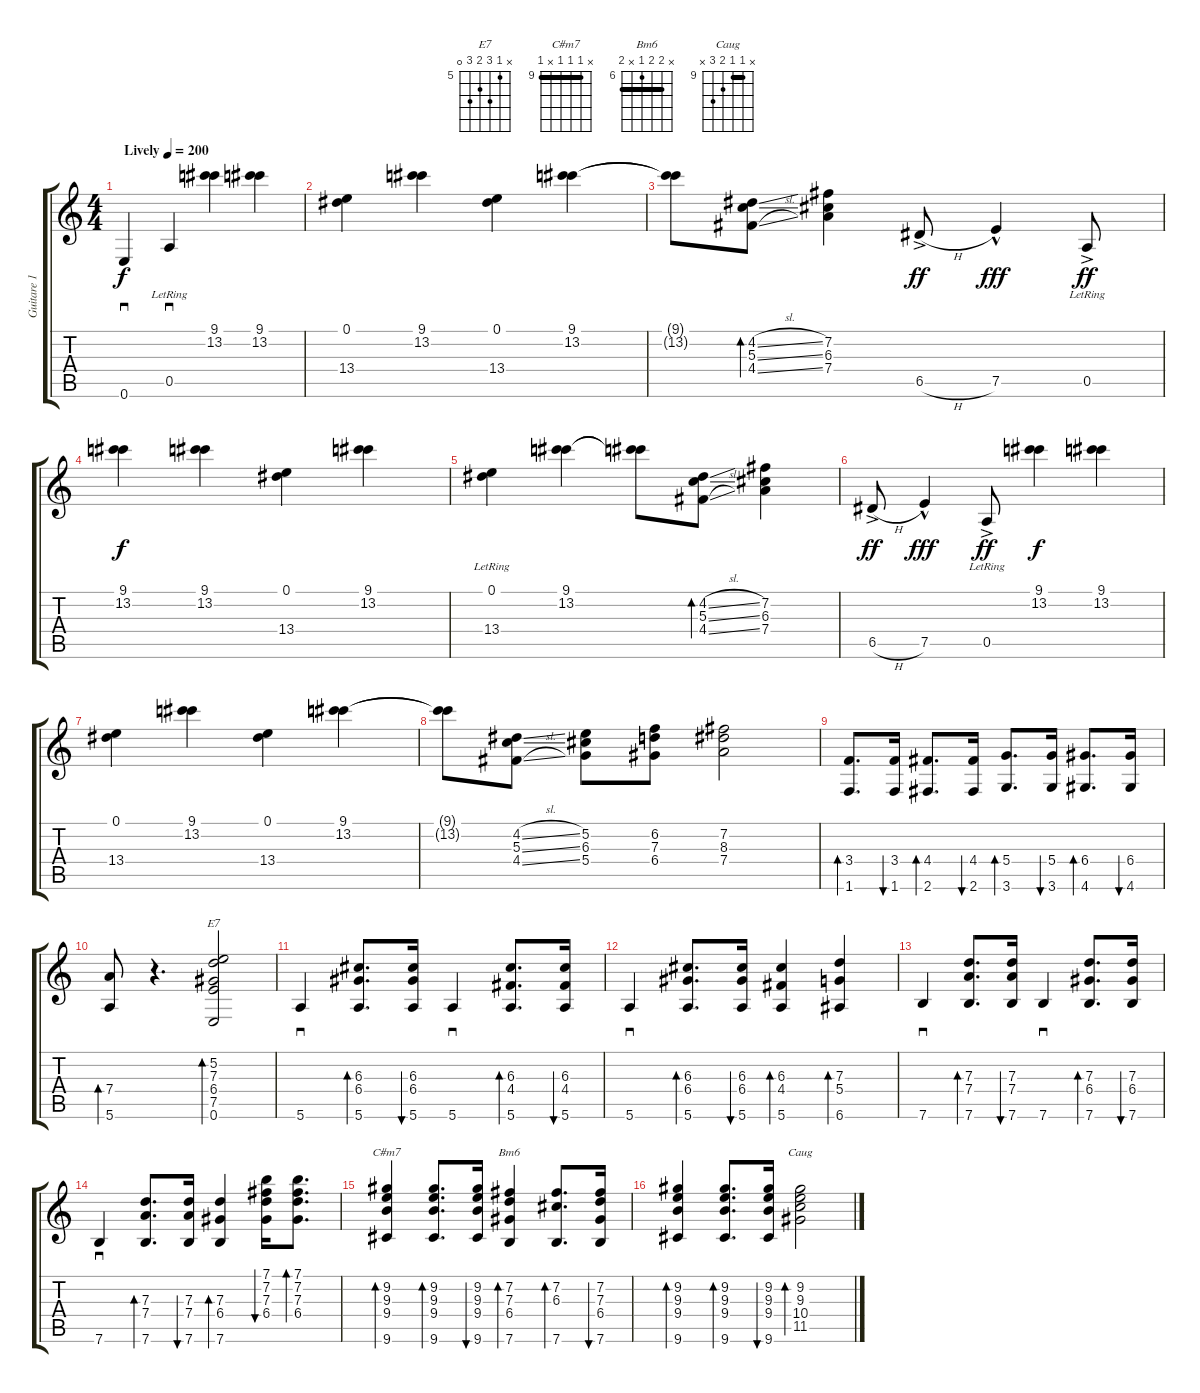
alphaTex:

\track ("Guitare 1" "Guitare 1") {instrument acousticguitarnylon}
\staff {score tabs}
\tuning (E4 B3 G3 D3 A2 E2) {hide}
\chord ("E7" x 5 7 6 7 0) {firstfret 5}
\chord ("C#m7" x 9 9 9 x 9) {firstfret 9 barre 9}
\chord ("Bm6" x 7 7 6 x 7) {firstfret 6 barre 7}
\chord ("Caug" x 9 9 10 11 x) {firstfret 9 barre 9}
\ts (4 4)
\tempo (200 "Lively")
\clef g2
\ks c
0.6.4{sd dy f instrument acousticguitarnylon} 0.5{lr}.4{sd} (9.1 13.2).4 (9.1 13.2).4 |
(0.1 13.4).4 (9.1 13.2).4 (0.1 13.4).4 (9.1 13.2).4 |
(9.1{t} 13.2{t}).8 (4.2{sl} 5.3{sl} 4.4{sl}).8{bd 60} (7.2 6.3 7.4).4 6.5{h ac}.8{dy ff} 7.5{hac}.4{dy fff} 0.5{ac lr}.8{dy ff} |
(9.1 13.2).4{dy f} (9.1 13.2).4 (0.1 13.4).4 (9.1 13.2).4 |
(0.1 13.4{lr}).4 (9.1 13.2).4 (9.1{t} 13.2{t}).8 (4.2{sl} 5.3{sl} 4.4{sl}).8{bd 60} (7.2 6.3 7.4).4 |
6.5{h ac}.8{dy ff} 7.5{hac}.4{dy fff} 0.5{ac lr}.8{dy ff} (9.1 13.2).4{dy f} (9.1 13.2).4 |
(0.1 13.4).4 (9.1 13.2).4 (0.1 13.4).4 (9.1 13.2).4 |
(9.1{t} 13.2{t}).8 (4.2{sl} 5.3{sl} 4.4{sl}).8 (5.2 6.3 5.4).8 (6.2 7.3 6.4).8 (7.2 8.3 7.4).2 |
(3.4 1.6).8{d bd 60} (3.4 1.6).16{bu 60} (4.4 2.6).8{d bd 60} (4.4 2.6).16{bu 60} (5.4 3.6).8{d bd 60} (5.4 3.6).16{bu 60} (6.4 4.6).8{d bd 60} (6.4 4.6).16{bu 60} |
(7.4 5.6).8{bd 60} r.4{d} (5.2 7.3 6.4 7.5 0.6).2{bd 60 ch "E7"} |
5.6.4{sd} (6.3 6.4 5.6).8{d bd 60} (6.3 6.4 5.6).16{bu 60} 5.6.4{sd} (6.3 4.4 5.6).8{d bd 60} (6.3 4.4 5.6).16{bu 60} |
5.6.4{sd} (6.3 6.4 5.6).8{d bd 60} (6.3 6.4 5.6).16{bu 60} (6.3 4.4 5.6).4{bd 60} (7.3 5.4 6.6).4{bd 60} |
7.6.4{sd} (7.3 7.4 7.6).8{d bd 60} (7.3 7.4 7.6).16{bu 60} 7.6.4{sd} (7.3 6.4 7.6).8{d bd 60} (7.3 6.4 7.6).16{bu 60} |
7.6.4{sd} (7.3 7.4 7.6).8{d bd 60} (7.3 7.4 7.6).16{bu 60} (7.3 6.4 7.6).4{bd 60} (7.1 7.2 7.3 6.4).16{bu 60} (7.1 7.2 7.3 6.4).8{d bd 60} |
(9.2 9.3 9.4 9.6).4{bd 60 ch "C#m7"} (9.2 9.3 9.4 9.6).8{d bd 60} (9.2 9.3 9.4 9.6).16{bu 60} (7.2 7.3 6.4 7.6).4{bd 60 ch "Bm6"} (7.2 6.3 7.6).8{d bd 60} (7.2 7.3 6.4 7.6).16{bu 60} |
(9.2 9.3 9.4 9.6).4{bd 60} (9.2 9.3 9.4 9.6).8{d bd 60} (9.2 9.3 9.4 9.6).16{bu 60} (9.2 9.3 10.4 11.5).2{bd 60 ch "Caug"}
